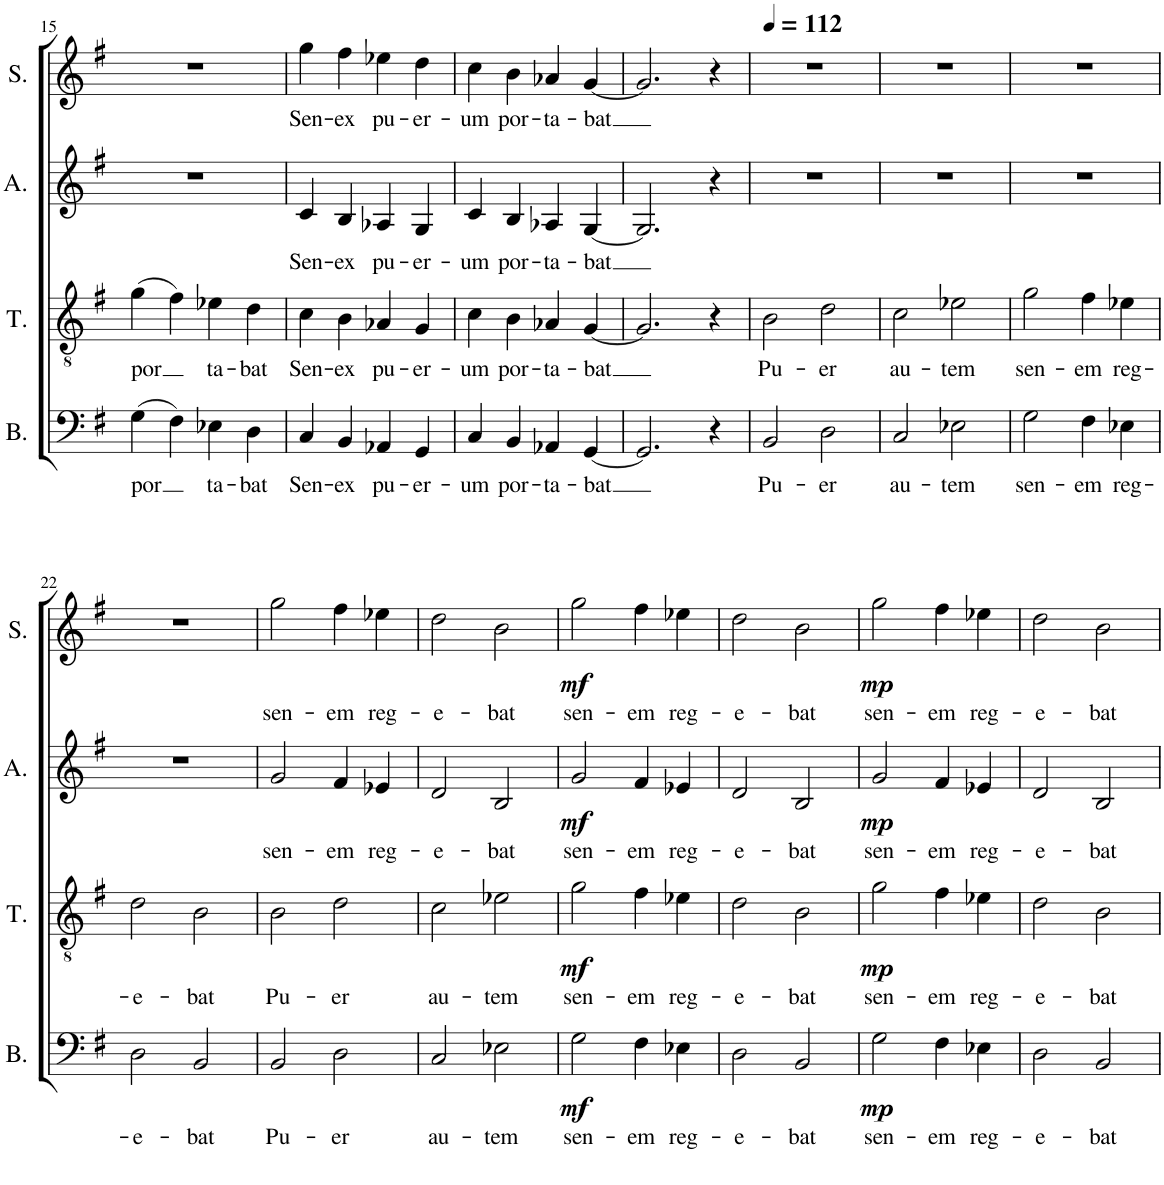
**kern	**text	**dynam	**kern	**text	**dynam	**kern	**text	**dynam	**kern	**text	**dynam
*part4	*part4	*part4	*part3	*part3	*part3	*part2	*part2	*part2	*part1	*part1	*part1
*staff4	*staff4	*staff4	*staff3	*staff3	*staff3	*staff2	*staff2	*staff2	*staff1	*staff1	*staff1
*I"Bass	*	*	*I"Tenor	*	*	*I"Alto	*	*	*I"Soprano	*	*
*I'B.	*	*	*I'T.	*	*	*I'A.	*	*	*I'S.	*	*
!!LO:PB:g=z
*clefF4	*	*	*clefGv2	*	*	*clefG2	*	*	*clefG2	*	*
*k[f#]	*	*	*k[f#]	*	*	*k[f#]	*	*	*k[f#]	*	*
*M4/4	*	*	*M4/4	*	*	*M4/4	*	*	*M4/4	*	*
=15	=15	=15	=15	=15	=15	=15	=15	=15	=15	=15	=15
!	!LO:LY:b	!	!	!LO:LY:b	!	!	!	!	!	!	!
(4G\	por	.	(4g\	por	.	1r	.	.	1r	.	.
4F#\)	.	.	4f#\)	.	.	.	.	.	.	.	.
!	!LO:LY:b	!	!	!LO:LY:b	!	!	!	!	!	!	!
4E-X\	ta-	.	4e-X\	ta-	.	.	.	.	.	.	.
!	!LO:LY:b	!	!	!LO:LY:b	!	!	!	!	!	!	!
4D\	-bat	.	4d\	-bat	.	.	.	.	.	.	.
=16	=16	=16	=16	=16	=16	=16	=16	=16	=16	=16	=16
!	!LO:LY:b	!	!	!LO:LY:b	!	!	!LO:LY:b	!	!	!LO:LY:b	!
4C/	Sen-	.	4c\	Sen-	.	4c/	Sen-	.	4gg\	Sen-	.
!	!LO:LY:b	!	!	!LO:LY:b	!	!	!LO:LY:b	!	!	!LO:LY:b	!
4BB/	-ex	.	4B\	-ex	.	4B/	-ex	.	4ff#\	-ex	.
!	!LO:LY:b	!	!	!LO:LY:b	!	!	!LO:LY:b	!	!	!LO:LY:b	!
4AA-X/	pu-	.	4A-X/	pu-	.	4A-X/	pu-	.	4ee-X\	pu-	.
!	!LO:LY:b	!	!	!LO:LY:b	!	!	!LO:LY:b	!	!	!LO:LY:b	!
4GG/	-er-	.	4G/	-er-	.	4G/	-er-	.	4dd\	-er-	.
=17	=17	=17	=17	=17	=17	=17	=17	=17	=17	=17	=17
!	!LO:LY:b	!	!	!LO:LY:b	!	!	!LO:LY:b	!	!	!LO:LY:b	!
4C/	-um	.	4c\	-um	.	4c/	-um	.	4cc\	-um	.
!	!LO:LY:b	!	!	!LO:LY:b	!	!	!LO:LY:b	!	!	!LO:LY:b	!
4BB/	por-	.	4B\	por-	.	4B/	por-	.	4b\	por-	.
!	!LO:LY:b	!	!	!LO:LY:b	!	!	!LO:LY:b	!	!	!LO:LY:b	!
4AA-X/	-ta-	.	4A-X/	-ta-	.	4A-X/	-ta-	.	4a-X/	-ta-	.
!	!LO:LY:b	!	!	!LO:LY:b	!	!	!LO:LY:b	!	!	!LO:LY:b	!
[4GG/	-bat	.	[4G/	-bat	.	[4G/	-bat	.	[4g/	-bat	.
=18	=18	=18	=18	=18	=18	=18	=18	=18	=18	=18	=18
2.GG/]	.	.	2.G/]	.	.	2.G/]	.	.	2.g/]	.	.
4r	.	.	4r	.	.	4r	.	.	4r	.	.
=19	=19	=19	=19	=19	=19	=19	=19	=19	=19	=19	=19
*	*	*	*	*	*	*	*	*	*MM112	*	*
!	!LO:LY:b	!	!	!LO:LY:b	!	!	!	!	!	!	!
2BB/	Pu-	.	2B\	Pu-	.	1r	.	.	1r	.	.
!	!LO:LY:b	!	!	!LO:LY:b	!	!	!	!	!	!	!
2D\	-er	.	2d\	-er	.	.	.	.	.	.	.
=20	=20	=20	=20	=20	=20	=20	=20	=20	=20	=20	=20
!	!LO:LY:b	!	!	!LO:LY:b	!	!	!	!	!	!	!
2C/	au-	.	2c\	au-	.	1r	.	.	1r	.	.
!	!LO:LY:b	!	!	!LO:LY:b	!	!	!	!	!	!	!
2E-X\	-tem	.	2e-X\	-tem	.	.	.	.	.	.	.
=21	=21	=21	=21	=21	=21	=21	=21	=21	=21	=21	=21
!	!LO:LY:b	!	!	!LO:LY:b	!	!	!	!	!	!	!
2G\	sen-	.	2g\	sen-	.	1r	.	.	1r	.	.
!	!LO:LY:b	!	!	!LO:LY:b	!	!	!	!	!	!	!
4F#\	-em	.	4f#\	-em	.	.	.	.	.	.	.
!	!LO:LY:b	!	!	!LO:LY:b	!	!	!	!	!	!	!
4E-X\	reg-	.	4e-X\	reg-	.	.	.	.	.	.	.
!!LO:LB:g=z
=22	=22	=22	=22	=22	=22	=22	=22	=22	=22	=22	=22
!	!LO:LY:b	!	!	!LO:LY:b	!	!	!	!	!	!	!
2D\	-e-	.	2d\	-e-	.	1r	.	.	1r	.	.
!	!LO:LY:b	!	!	!LO:LY:b	!	!	!	!	!	!	!
2BB/	-bat	.	2B\	-bat	.	.	.	.	.	.	.
=23	=23	=23	=23	=23	=23	=23	=23	=23	=23	=23	=23
!	!LO:LY:b	!	!	!LO:LY:b	!	!	!LO:LY:b	!	!	!LO:LY:b	!
2BB/	Pu-	.	2B\	Pu-	.	2g/	sen-	.	2gg\	sen-	.
!	!LO:LY:b	!	!	!LO:LY:b	!	!	!LO:LY:b	!	!	!LO:LY:b	!
2D\	-er	.	2d\	-er	.	4f#/	-em	.	4ff#\	-em	.
!	!	!	!	!	!	!	!LO:LY:b	!	!	!LO:LY:b	!
.	.	.	.	.	.	4e-X/	reg-	.	4ee-X\	reg-	.
=24	=24	=24	=24	=24	=24	=24	=24	=24	=24	=24	=24
!	!LO:LY:b	!	!	!LO:LY:b	!	!	!LO:LY:b	!	!	!LO:LY:b	!
2C/	au-	.	2c\	au-	.	2d/	-e-	.	2dd\	-e-	.
!	!LO:LY:b	!	!	!LO:LY:b	!	!	!LO:LY:b	!	!	!LO:LY:b	!
2E-X\	-tem	.	2e-X\	-tem	.	2B/	-bat	.	2b\	-bat	.
=25	=25	=25	=25	=25	=25	=25	=25	=25	=25	=25	=25
!	!LO:LY:b	!LO:DY:b	!	!LO:LY:b	!LO:DY:b	!	!LO:LY:b	!LO:DY:b	!	!LO:LY:b	!LO:DY:b
2G\	sen-	mf	2g\	sen-	mf	2g/	sen-	mf	2gg\	sen-	mf
!	!LO:LY:b	!	!	!LO:LY:b	!	!	!LO:LY:b	!	!	!LO:LY:b	!
4F#\	-em	.	4f#\	-em	.	4f#/	-em	.	4ff#\	-em	.
!	!LO:LY:b	!	!	!LO:LY:b	!	!	!LO:LY:b	!	!	!LO:LY:b	!
4E-X\	reg-	.	4e-X\	reg-	.	4e-X/	reg-	.	4ee-X\	reg-	.
=26	=26	=26	=26	=26	=26	=26	=26	=26	=26	=26	=26
!	!LO:LY:b	!	!	!LO:LY:b	!	!	!LO:LY:b	!	!	!LO:LY:b	!
2D\	-e-	.	2d\	-e-	.	2d/	-e-	.	2dd\	-e-	.
!	!LO:LY:b	!	!	!LO:LY:b	!	!	!LO:LY:b	!	!	!LO:LY:b	!
2BB/	-bat	.	2B\	-bat	.	2B/	-bat	.	2b\	-bat	.
=27	=27	=27	=27	=27	=27	=27	=27	=27	=27	=27	=27
!	!LO:LY:b	!LO:DY:b	!	!LO:LY:b	!LO:DY:b	!	!LO:LY:b	!LO:DY:b	!	!LO:LY:b	!LO:DY:b
2G\	sen-	mp	2g\	sen-	mp	2g/	sen-	mp	2gg\	sen-	mp
!	!LO:LY:b	!	!	!LO:LY:b	!	!	!LO:LY:b	!	!	!LO:LY:b	!
4F#\	-em	.	4f#\	-em	.	4f#/	-em	.	4ff#\	-em	.
!	!LO:LY:b	!	!	!LO:LY:b	!	!	!LO:LY:b	!	!	!LO:LY:b	!
4E-X\	reg-	.	4e-X\	reg-	.	4e-X/	reg-	.	4ee-X\	reg-	.
=28	=28	=28	=28	=28	=28	=28	=28	=28	=28	=28	=28
!	!LO:LY:b	!	!	!LO:LY:b	!	!	!LO:LY:b	!	!	!LO:LY:b	!
2D\	-e-	.	2d\	-e-	.	2d/	-e-	.	2dd\	-e-	.
!	!LO:LY:b	!	!	!LO:LY:b	!	!	!LO:LY:b	!	!	!LO:LY:b	!
2BB/	-bat	.	2B\	-bat	.	2B/	-bat	.	2b\	-bat	.
=	=	=	=	=	=	=	=	=	=	=	=
*-	*-	*-	*-	*-	*-	*-	*-	*-	*-	*-	*-
